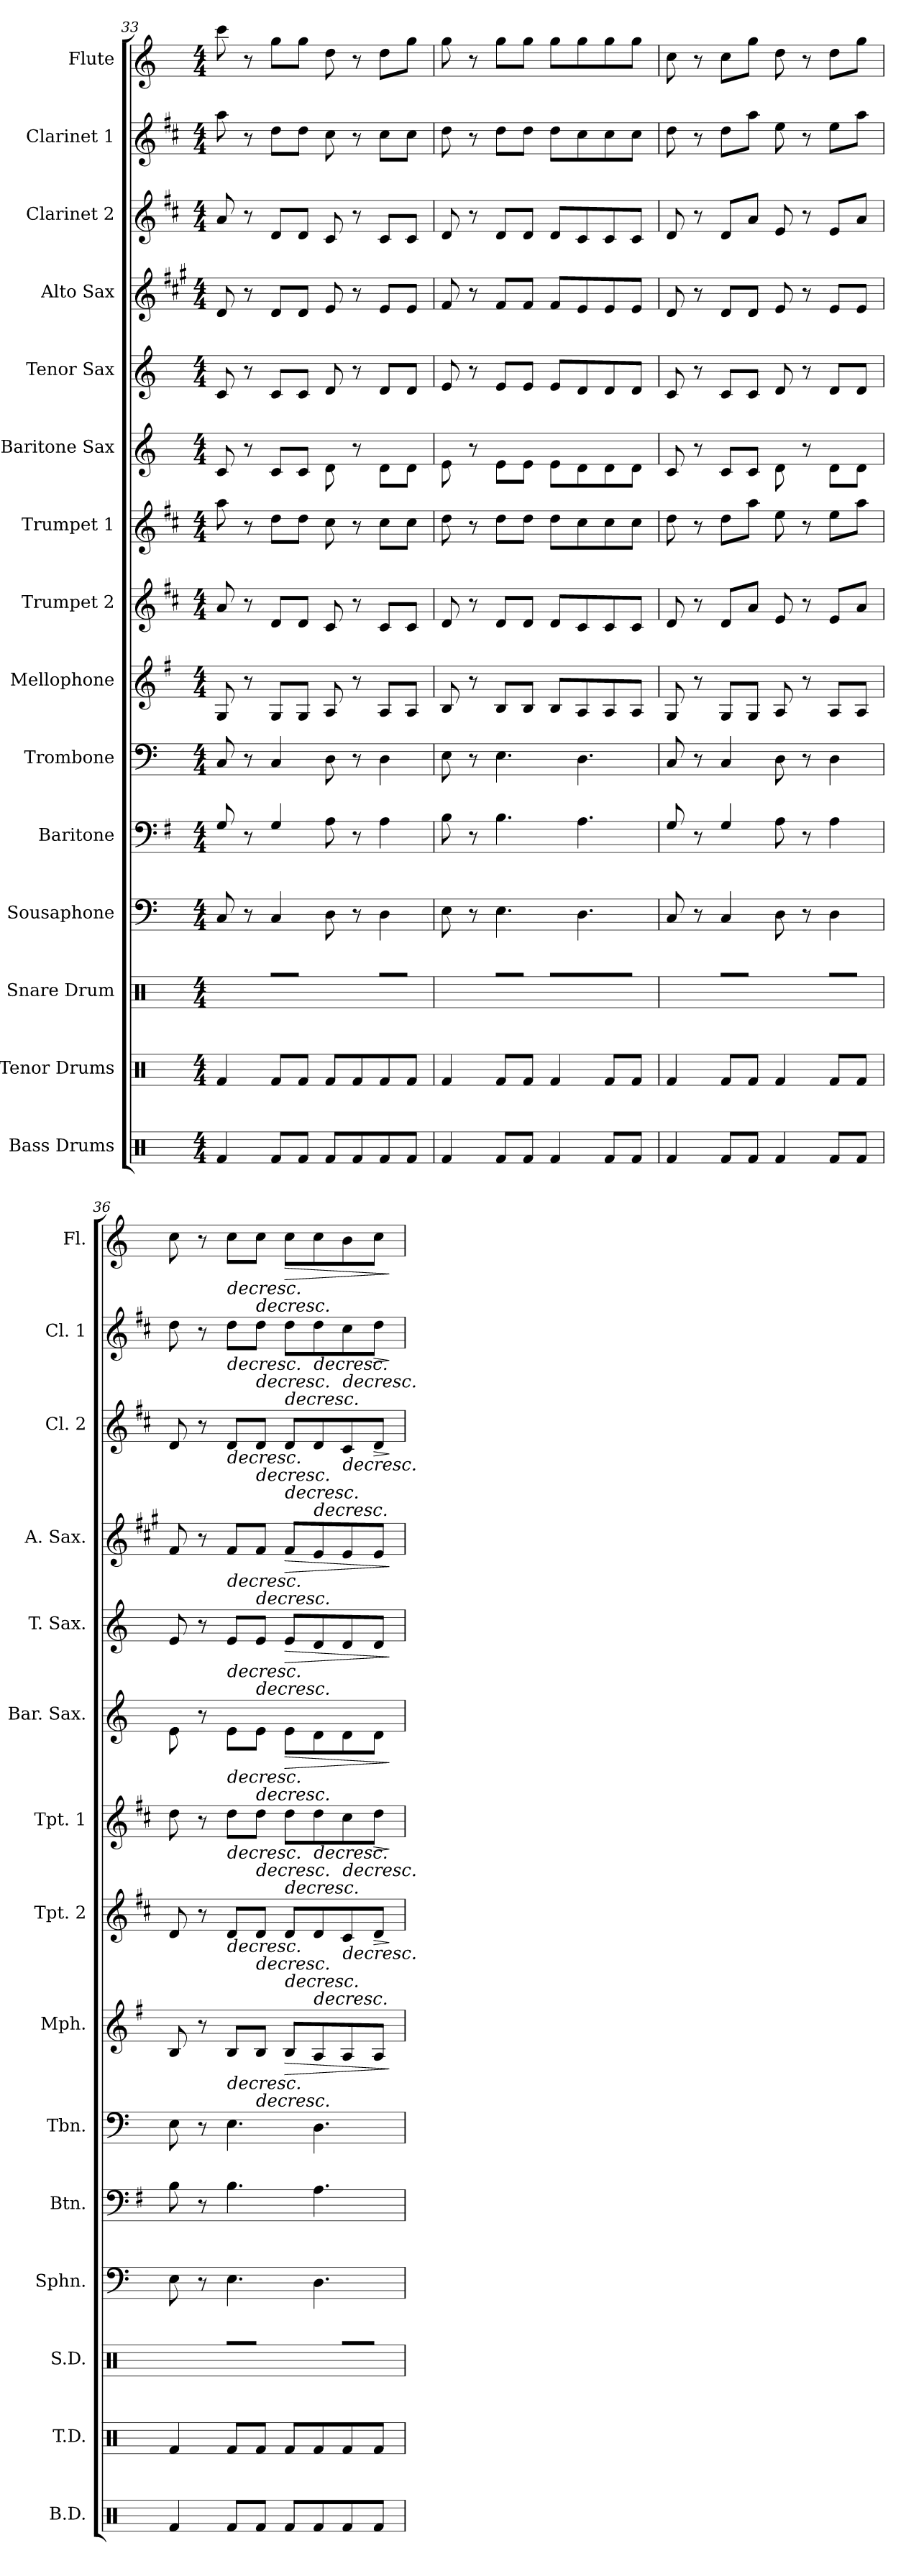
**kern	**kern	**kern	**kern	**kern	**kern	**kern	**dynam	**kern	**dynam	**kern	**dynam	**kern	**dynam	**kern	**dynam	**kern	**dynam	**kern	**dynam	**kern	**dynam	**kern	**dynam
*part15	*part14	*part13	*part12	*part11	*part10	*part9	*part9	*part8	*part8	*part7	*part7	*part6	*part6	*part5	*part5	*part4	*part4	*part3	*part3	*part2	*part2	*part1	*part1
*staff15	*staff14	*staff13	*staff12	*staff11	*staff10	*staff9	*staff9	*staff8	*staff8	*staff7	*staff7	*staff6	*staff6	*staff5	*staff5	*staff4	*staff4	*staff3	*staff3	*staff2	*staff2	*staff1	*staff1
*I"Bass Drums	*I"Tenor Drums	*I"Snare Drum	*I"Sousaphone	*I"Baritone	*I"Trombone	*I"Mellophone	*	*I"Trumpet 2	*	*I"Trumpet 1	*	*I"Baritone Sax	*	*I"Tenor Sax	*	*I"Alto Sax	*	*I"Clarinet 2	*	*I"Clarinet 1	*	*I"Flute	*
*I'B.D.	*I'T.D.	*I'S.D.	*I'Sphn.	*I'Btn.	*I'Tbn.	*I'Mph.	*	*I'Tpt. 2	*	*I'Tpt. 1	*	*I'Bar. Sax.	*	*I'T. Sax.	*	*I'A. Sax.	*	*I'Cl. 2	*	*I'Cl. 1	*	*I'Fl.	*
!!LO:PB:g=z
*clefX	*clefX	*clefX	*clefF4	*clefF4	*clefF4	*clefG2	*	*clefG2	*	*clefG2	*	*clefG2	*	*clefG2	*	*clefG2	*	*clefG2	*	*clefG2	*	*clefG2	*
*	*	*	*	*ITrd4c7	*	*ITrd4c7	*	*ITrd1c2	*	*ITrd1c2	*	*ITrd12c21	*	*ITrd8c14	*	*ITrd5c9	*	*ITrd1c2	*	*ITrd1c2	*	*	*
*k[]	*k[]	*k[]	*k[]	*k[]	*k[]	*k[]	*	*k[]	*	*k[]	*	*k[]	*	*k[]	*	*k[]	*	*k[]	*	*k[]	*	*k[]	*
*M4/4	*M4/4	*M4/4	*M4/4	*M4/4	*M4/4	*M4/4	*	*M4/4	*	*M4/4	*	*M4/4	*	*M4/4	*	*M4/4	*	*M4/4	*	*M4/4	*	*M4/4	*
=33	=33	=33	=33	=33	=33	=33	=33	=33	=33	=33	=33	=33	=33	=33	=33	=33	=33	=33	=33	=33	=33	=33	=33
4Rf/	4Rf/	4R/	8C/	8C/	8C/	8C/	.	8g/	.	8gg\	.	8C/	.	8C/	.	8F/	.	8g/	.	8gg\	.	8ccc\	.
.	.	.	8r	8r	8r	8r	.	8r	.	8r	.	8r	.	8r	.	8r	.	8r	.	8r	.	8r	.
8Rf/L	8Rf/L	8R/L	4C/	4C/	4C/	8C/L	.	8c/L	.	8cc\L	.	8C/L	.	8C/L	.	8F/L	.	8c/L	.	8cc\L	.	8gg\L	.
8Rf/J	8Rf/J	8R/J	.	.	.	8C/J	.	8c/J	.	8cc\J	.	8C/J	.	8C/J	.	8F/J	.	8c/J	.	8cc\J	.	8gg\J	.
8Rf/L	8Rf/L	4R/	8D\	8D\	8D\	8D/	.	8B/	.	8b\	.	8D\	.	8D/	.	8G/	.	8B/	.	8b\	.	8dd\	.
8Rf/	8Rf/	.	8r	8r	8r	8r	.	8r	.	8r	.	8r	.	8r	.	8r	.	8r	.	8r	.	8r	.
8Rf/	8Rf/	8R/L	4D\	4D\	4D\	8D/L	.	8B/L	.	8b\L	.	8D\L	.	8D/L	.	8G/L	.	8B/L	.	8b\L	.	8dd\L	.
8Rf/J	8Rf/J	8R/J	.	.	.	8D/J	.	8B/J	.	8b\J	.	8D\J	.	8D/J	.	8G/J	.	8B/J	.	8b\J	.	8gg\J	.
=34	=34	=34	=34	=34	=34	=34	=34	=34	=34	=34	=34	=34	=34	=34	=34	=34	=34	=34	=34	=34	=34	=34	=34
4Rf/	4Rf/	4R/	8E\	8E\	8E\	8E/	.	8c/	.	8cc\	.	8E\	.	8E/	.	8A/	.	8c/	.	8cc\	.	8gg\	.
.	.	.	8r	8r	8r	8r	.	8r	.	8r	.	8r	.	8r	.	8r	.	8r	.	8r	.	8r	.
8Rf/L	8Rf/L	8R/L	4.E\	4.E\	4.E\	8E/L	.	8c/L	.	8cc\L	.	8E\L	.	8E/L	.	8A/L	.	8c/L	.	8cc\L	.	8gg\L	.
8Rf/J	8Rf/J	8R/J	.	.	.	8E/J	.	8c/J	.	8cc\J	.	8E\J	.	8E/J	.	8A/J	.	8c/J	.	8cc\J	.	8gg\J	.
4Rf/	4Rf/	8R/L	.	.	.	8E/L	.	8c/L	.	8cc\L	.	8E\L	.	8E/L	.	8A/L	.	8c/L	.	8cc\L	.	8gg\L	.
.	.	8R/	4.D\	4.D\	4.D\	8D/	.	8B/	.	8b\	.	8D\	.	8D/	.	8G/	.	8B/	.	8b\	.	8gg\	.
8Rf/L	8Rf/L	8R/	.	.	.	8D/	.	8B/	.	8b\	.	8D\	.	8D/	.	8G/	.	8B/	.	8b\	.	8gg\	.
8Rf/J	8Rf/J	8R/J	.	.	.	8D/J	.	8B/J	.	8b\J	.	8D\J	.	8D/J	.	8G/J	.	8B/J	.	8b\J	.	8gg\J	.
=35	=35	=35	=35	=35	=35	=35	=35	=35	=35	=35	=35	=35	=35	=35	=35	=35	=35	=35	=35	=35	=35	=35	=35
4Rf/	4Rf/	4R/	8C/	8C/	8C/	8C/	.	8c/	.	8cc\	.	8C/	.	8C/	.	8F/	.	8c/	.	8cc\	.	8cc\	.
.	.	.	8r	8r	8r	8r	.	8r	.	8r	.	8r	.	8r	.	8r	.	8r	.	8r	.	8r	.
8Rf/L	8Rf/L	8R/L	4C/	4C/	4C/	8C/L	.	8c/L	.	8cc\L	.	8C/L	.	8C/L	.	8F/L	.	8c/L	.	8cc\L	.	8cc\L	.
8Rf/J	8Rf/J	8R/J	.	.	.	8C/J	.	8g/J	.	8gg\J	.	8C/J	.	8C/J	.	8F/J	.	8g/J	.	8gg\J	.	8gg\J	.
4Rf/	4Rf/	4R/	8D\	8D\	8D\	8D/	.	8d/	.	8dd\	.	8D\	.	8D/	.	8G/	.	8d/	.	8dd\	.	8dd\	.
.	.	.	8r	8r	8r	8r	.	8r	.	8r	.	8r	.	8r	.	8r	.	8r	.	8r	.	8r	.
8Rf/L	8Rf/L	8R/L	4D\	4D\	4D\	8D/L	.	8d/L	.	8dd\L	.	8D\L	.	8D/L	.	8G/L	.	8d/L	.	8dd\L	.	8dd\L	.
8Rf/J	8Rf/J	8R/J	.	.	.	8D/J	.	8g/J	.	8gg\J	.	8D\J	.	8D/J	.	8G/J	.	8g/J	.	8gg\J	.	8gg\J	.
=36	=36	=36	=36	=36	=36	=36	=36	=36	=36	=36	=36	=36	=36	=36	=36	=36	=36	=36	=36	=36	=36	=36	=36
4Rf/	4Rf/	4R/	8E\	8E\	8E\	8E/	.	8c/	.	8cc\	.	8E\	.	8E/	.	8A/	.	8c/	.	8cc\	.	8cc\	.
.	.	.	8r	8r	8r	8r	.	8r	.	8r	.	8r	.	8r	.	8r	.	8r	.	8r	.	8r	.
!	!	!	!	!	!	!	!LO:HP:b	!	!LO:HP:b	!	!LO:HP:b	!	!LO:HP:b	!	!LO:HP:b	!	!LO:HP:b	!	!LO:HP:b	!	!LO:HP:b	!	!LO:HP:b
8Rf/L	8Rf/L	8R/L	4.E\	4.E\	4.E\	8E/L	>	8c/L	>	8cc\L	>	8E\L	>	8E/L	>	8A/L	>	8c/L	>	8cc\L	>	8cc\L	>
!	!	!	!	!	!	!	!LO:HP:b	!	!LO:HP:b	!	!LO:HP:b	!	!LO:HP:b	!	!LO:HP:b	!	!LO:HP:b	!	!LO:HP:b	!	!LO:HP:b	!	!LO:HP:b
8Rf/J	8Rf/J	8R/J	.	.	.	8E/J	>	8c/J	>	8cc\J	>	8E\J	>	8E/J	>	8A/J	>	8c/J	>	8cc\J	>	8cc\J	>
!	!	!	!	!	!	!	!LO:HP:b	!	!LO:HP:b	!	!LO:HP:b	!	!LO:HP:b	!	!LO:HP:b	!	!LO:HP:b	!	!LO:HP:b	!	!LO:HP:b	!	!LO:HP:b
8Rf/L	8Rf/L	4R/	.	.	.	8E/L	>	8c/L	>	8cc\L	>	8E\L	>	8E/L	>	8A/L	>	8c/L	>	8cc\L	>	8cc\L	>
!	!	!	!	!	!	!	!	!	!LO:HP:b	!	!LO:HP:b	!	!	!	!	!	!	!	!LO:HP:b	!	!LO:HP:b	!	!
8Rf/	8Rf/	.	4.D\	4.D\	4.D\	8D/	.	8c/	>	8cc\	>	8D\	.	8D/	.	8G/	.	8c/	>	8cc\	>	8cc\	.
!	!	!	!	!	!	!	!	!	!LO:HP:b	!	!LO:HP:b	!	!	!	!	!	!	!	!LO:HP:b	!	!LO:HP:b	!	!
8Rf/	8Rf/	8R/L	.	.	.	8D/	.	8B/	>	8b\	>	8D\	.	8D/	.	8G/	.	8B/	>	8b\	>	8b\	.
!	!	!	!	!	!	!	!	!	!LO:HP:b	!	!LO:HP:b	!	!	!	!	!	!	!	!LO:HP:b	!	!LO:HP:b	!	!
8Rf/J	8Rf/J	8R/J	.	.	.	8D/J	.	8c/J	>	8cc\J	>	8D\J	.	8D/J	.	8G/J	.	8c/J	>	8cc\J	>	8cc\J	.
.	.	.	.	.	.	.	] ] ]	.	] ] ] ] ] ]	.	] ] ] ] ] ]	.	] ] ]	.	] ] ]	.	] ] ]	.	] ] ] ] ] ]	.	] ] ] ] ] ]	.	] ] ]
=	=	=	=	=	=	=	=	=	=	=	=	=	=	=	=	=	=	=	=	=	=	=	=
*-	*-	*-	*-	*-	*-	*-	*-	*-	*-	*-	*-	*-	*-	*-	*-	*-	*-	*-	*-	*-	*-	*-	*-
